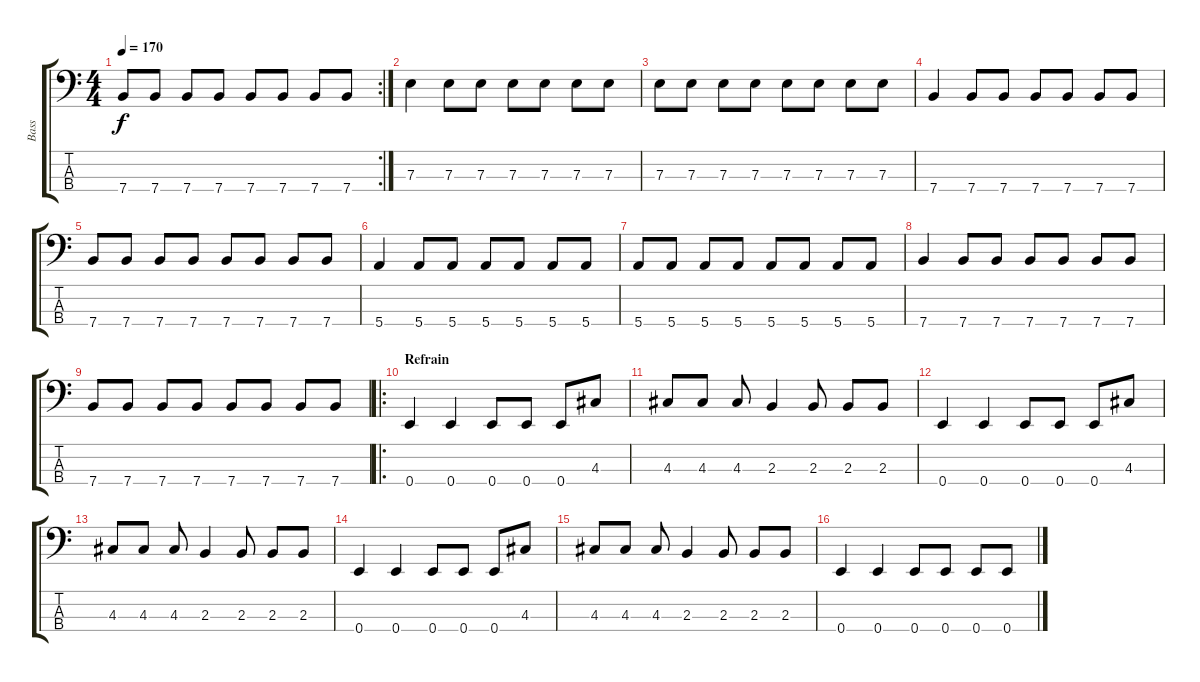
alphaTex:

\track ("Bass" "Bass") {instrument electricbasspick}
\staff {score tabs}
\tuning (G2 D2 A1 E1) {hide}
\rc 2
\ts (4 4)
\tempo 170
\clef f4
\ks c
7.4.8{dy f} 7.4.8 7.4.8 7.4.8 7.4.8 7.4.8 7.4.8 7.4.8 |
7.3.4 7.3.8 7.3.8 7.3.8 7.3.8 7.3.8 7.3.8 |
7.3.8 7.3.8 7.3.8 7.3.8 7.3.8 7.3.8 7.3.8 7.3.8 |
7.4.4 7.4.8 7.4.8 7.4.8 7.4.8 7.4.8 7.4.8 |
7.4.8 7.4.8 7.4.8 7.4.8 7.4.8 7.4.8 7.4.8 7.4.8 |
5.4.4 5.4.8 5.4.8 5.4.8 5.4.8 5.4.8 5.4.8 |
5.4.8 5.4.8 5.4.8 5.4.8 5.4.8 5.4.8 5.4.8 5.4.8 |
7.4.4 7.4.8 7.4.8 7.4.8 7.4.8 7.4.8 7.4.8 |
7.4.8 7.4.8 7.4.8 7.4.8 7.4.8 7.4.8 7.4.8 7.4.8 |
\ro
\section ("" "Refrain")
0.4.4 0.4.4 0.4.8 0.4.8 0.4.8 4.3.8 |
4.3.8 4.3.8 4.3.8 2.3.4 2.3.8 2.3.8 2.3.8 |
0.4.4 0.4.4 0.4.8 0.4.8 0.4.8 4.3.8 |
4.3.8 4.3.8 4.3.8 2.3.4 2.3.8 2.3.8 2.3.8 |
0.4.4 0.4.4 0.4.8 0.4.8 0.4.8 4.3.8 |
4.3.8 4.3.8 4.3.8 2.3.4 2.3.8 2.3.8 2.3.8 |
0.4.4 0.4.4 0.4.8 0.4.8 0.4.8 0.4.8
